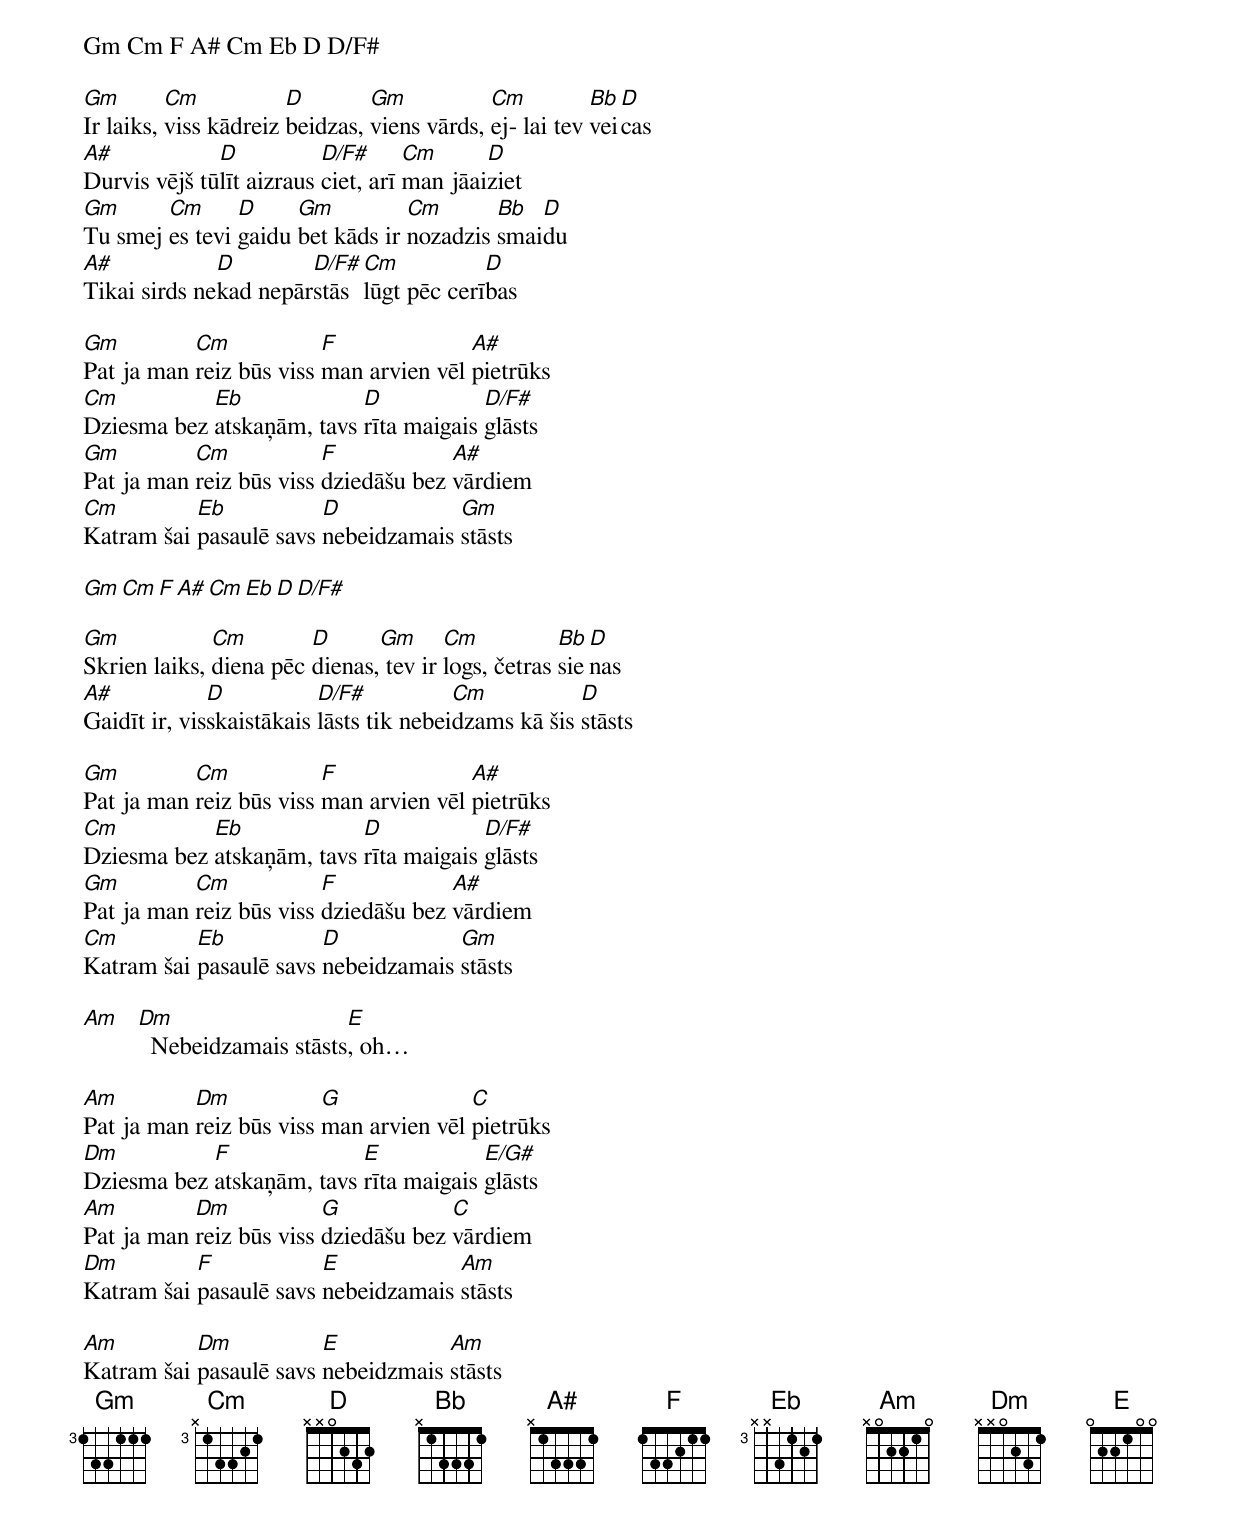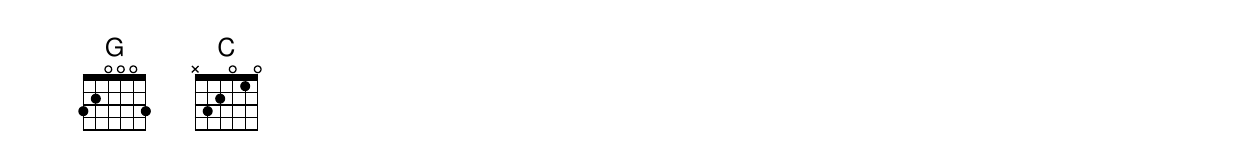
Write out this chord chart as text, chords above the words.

Gm Cm F A# Cm Eb D D/F#

Gm        Cm           D        Gm           Cm          Bb D
Ir laiks, viss kādreiz beidzas, viens vārds, ej- lai tev veicas
A#            D           D/F#      Cm      D
Durvis vējš tūlīt aizraus ciet, arī man jāaiziet
Gm      Cm      D     Gm          Cm       Bb  D
Tu smej es tevi gaidu bet kāds ir nozadzis smaidu
A#            D        D/F# Cm           D
Tikai sirds nekad nepārstās lūgt pēc cerības

Gm         Cm            F              A#
Pat ja man reiz būs viss man arvien vēl pietrūks
Cm          Eb             D            D/F#
Dziesma bez atskaņām, tavs rīta maigais glāsts
Gm         Cm            F            A#
Pat ja man reiz būs viss dziedāšu bez vārdiem
Cm         Eb           D            Gm
Katram šai pasaulē savs nebeidzamais stāsts

Gm Cm F A# Cm Eb D D/F#

Gm            Cm        D      Gm      Cm           Bb D
Skrien laiks, diena pēc dienas, tev ir logs, četras sienas
A#            D           D/F#           Cm           D
Gaidīt ir, visskaistākais lāsts tik nebeidzams kā šis stāsts

Gm         Cm            F              A#
Pat ja man reiz būs viss man arvien vēl pietrūks
Cm          Eb             D            D/F#
Dziesma bez atskaņām, tavs rīta maigais glāsts
Gm         Cm            F            A#
Pat ja man reiz būs viss dziedāšu bez vārdiem
Cm         Eb           D            Gm
Katram šai pasaulē savs nebeidzamais stāsts

Am Dm                   E
     Nebeidzamais stāsts, oh…

Am         Dm            G              C
Pat ja man reiz būs viss man arvien vēl pietrūks
Dm          F              E            E/G#
Dziesma bez atskaņām, tavs rīta maigais glāsts
Am         Dm            G            C
Pat ja man reiz būs viss dziedāšu bez vārdiem
Dm         F            E            Am
Katram šai pasaulē savs nebeidzamais stāsts

Am         Dm           E           Am
Katram šai pasaulē savs nebeidzmais stāsts
